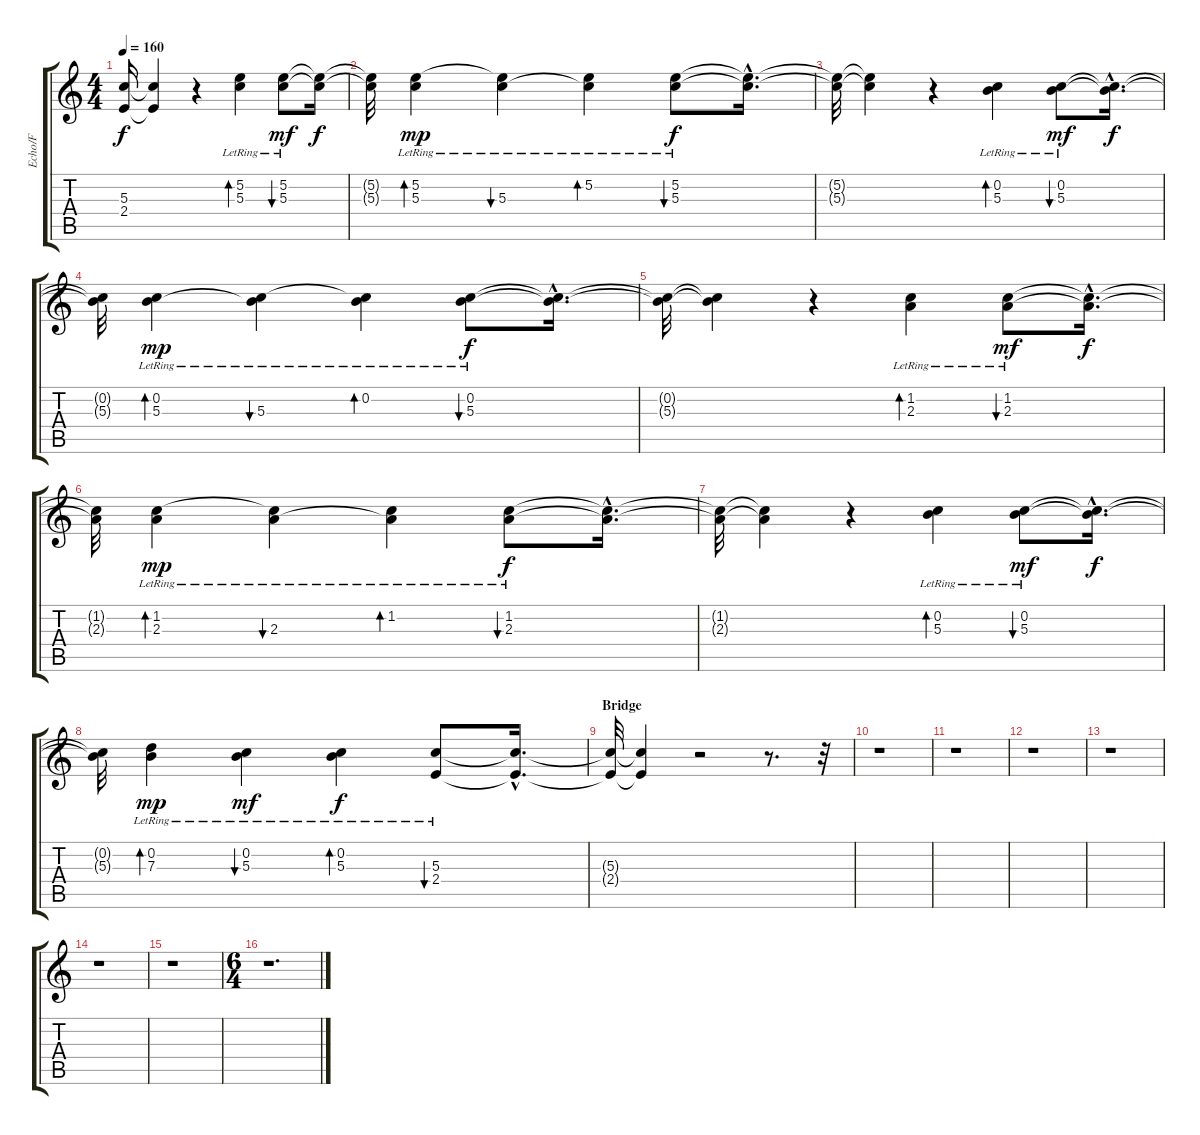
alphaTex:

\track ("    Echo/Flanger" "    Echo/F") {instrument electricguitarjazz}
\staff {score tabs}
\tuning (E4 B3 G3 D3 A2 E2) {hide}
\ts (4 4)
\tempo 160
\clef g2
\ks c
(5.3{t} 2.4{t}).16{dy f} (5.3{t} 2.4{t}).4 r.4 (5.2{lr} 5.3{lr}).4{bd 120} (5.2{lr} 5.3{lr}).8{bu 120 dy mf} (5.2{t} 5.3{t}).16{dy f} |
(5.2{t} 5.3{t}).32 (5.2{lr} 5.3{lr}).4{bd 120 dy mp} (5.2{t} 5.3{lr}).4{bu 120} (5.2{lr} 5.3{t}).4{bd 120} (5.2{lr} 5.3{lr}).8{bu 120 dy f} (5.2{hac t} 5.3{hac t}).16{d} |
(5.2{t} 5.3{t}).32 (5.2{t} 5.3{t}).4 r.4 (0.2{lr} 5.3{lr}).4{bd 120} (0.2{lr} 5.3{lr}).8{bu 120 dy mf} (0.2{hac t} 5.3{hac t}).16{d dy f} |
(0.2{t} 5.3{t}).32 (0.2{lr} 5.3{lr}).4{bd 120 dy mp} (0.2{t} 5.3{lr}).4{bu 120} (0.2{lr} 5.3{t}).4{bd 120} (0.2{lr} 5.3{lr}).8{bu 120 dy f} (0.2{hac t} 5.3{hac t}).16{d} |
(0.2{t} 5.3{t}).32 (0.2{t} 5.3{t}).4 r.4 (1.2{lr} 2.3{lr}).4{bd 120} (1.2{lr} 2.3{lr}).8{bu 120 dy mf} (1.2{hac t} 2.3{hac t}).16{d dy f} |
(1.2{t} 2.3{t}).32 (1.2{lr} 2.3{lr}).4{bd 120 dy mp} (1.2{t} 2.3{lr}).4{bu 120} (1.2{lr} 2.3{t}).4{bd 120} (1.2{lr} 2.3{lr}).8{bu 120 dy f} (1.2{hac t} 2.3{hac t}).16{d} |
(1.2{t} 2.3{t}).32 (1.2{t} 2.3{t}).4 r.4 (0.2{lr} 5.3{lr}).4{bd 120} (0.2{lr} 5.3{lr}).8{bu 120 dy mf} (0.2{hac t} 5.3{hac t}).16{d dy f} |
(0.2{t} 5.3{t}).32 (0.2{lr} 7.3{lr}).4{bd 120 dy mp} (0.2{lr} 5.3{lr}).4{bu 120 dy mf} (0.2{lr} 5.3{lr}).4{bd 120 dy f} (5.3{lr} 2.4).8{bu 120} (5.3{hac t} 2.4{hac t}).16{d} |
\section ("" "Bridge")
(5.3{t} 2.4{t}).32 (5.3{t} 2.4{t}).4 r.2 r.8{d} r.32 |
r.1 |
r.1 |
r.1 |
r.1 |
r.1 |
r.1 |
\ts (6 4)
r.1{d}
